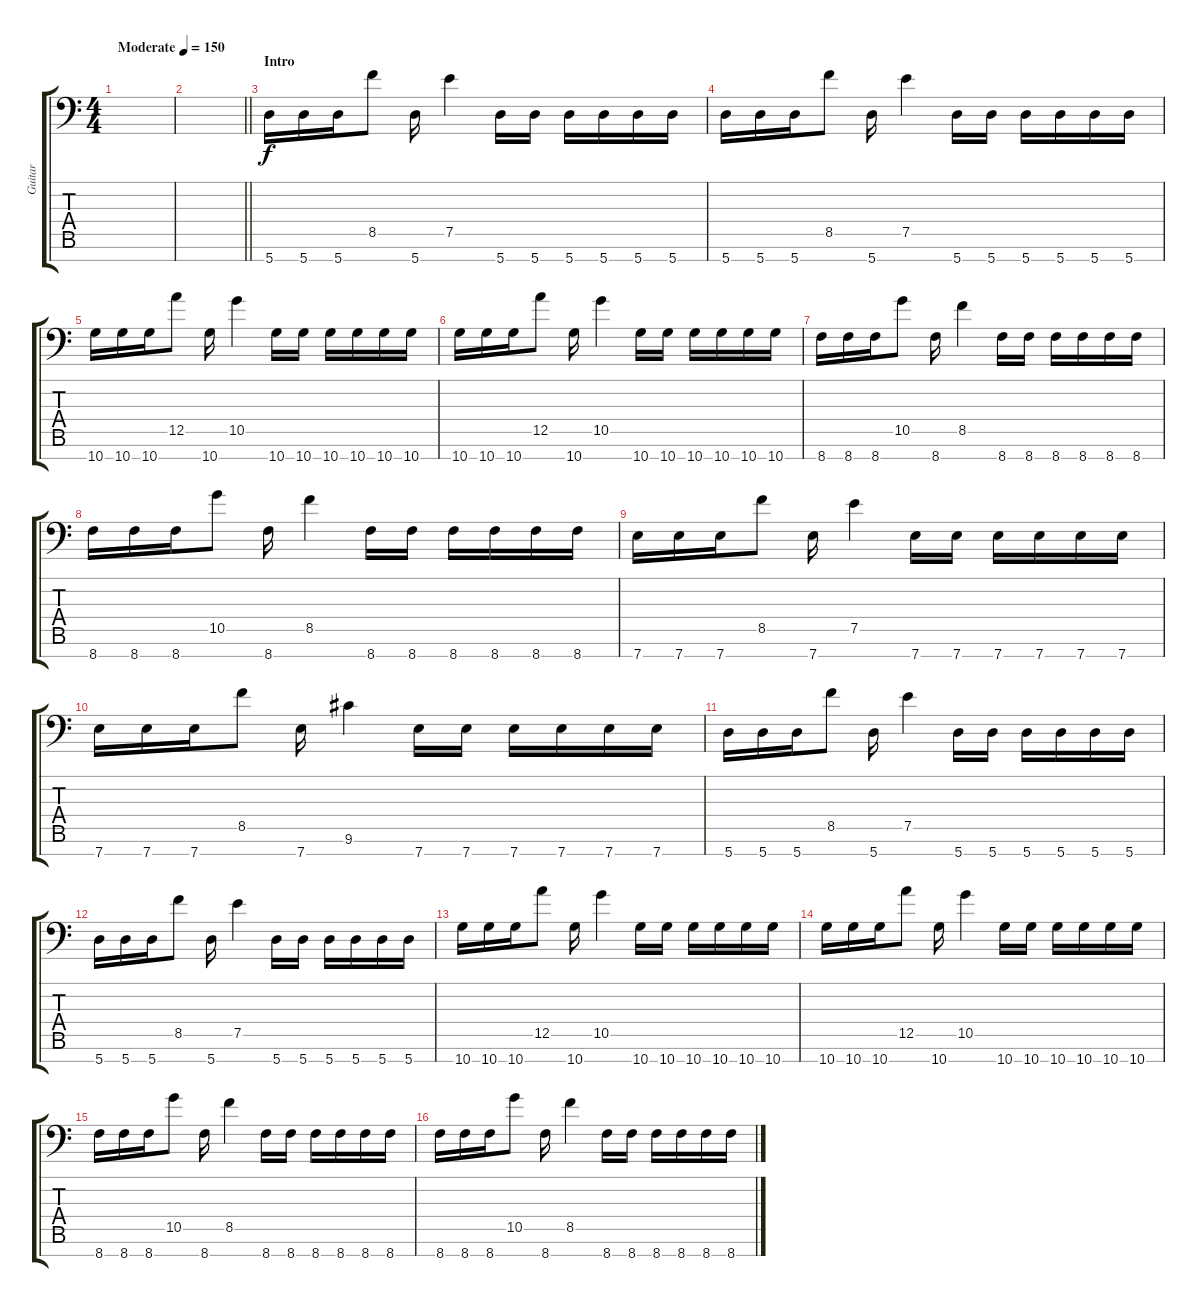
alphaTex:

\track ("Guitar" "Guitar") {instrument distortionguitar}
\staff {score tabs}
\tuning (E4 B3 G3 D3 A2 E2 A1) {hide}
\ts (4 4)
\tempo (150 "Moderate")
\clef f4
\ks c
|
\barLineRight lightlight
|
\section ("" "Intro")
5.7.16 5.7.16 5.7.16 8.5.8 5.7.16 7.5.4 5.7.16 5.7.16 5.7.16 5.7.16 5.7.16 5.7.16 |
5.7.16 5.7.16 5.7.16 8.5.8 5.7.16 7.5.4 5.7.16 5.7.16 5.7.16 5.7.16 5.7.16 5.7.16 |
10.7.16 10.7.16 10.7.16 12.5.8 10.7.16 10.5.4 10.7.16 10.7.16 10.7.16 10.7.16 10.7.16 10.7.16 |
10.7.16 10.7.16 10.7.16 12.5.8 10.7.16 10.5.4 10.7.16 10.7.16 10.7.16 10.7.16 10.7.16 10.7.16 |
8.7.16 8.7.16 8.7.16 10.5.8 8.7.16 8.5.4 8.7.16 8.7.16 8.7.16 8.7.16 8.7.16 8.7.16 |
8.7.16 8.7.16 8.7.16 10.5.8 8.7.16 8.5.4 8.7.16 8.7.16 8.7.16 8.7.16 8.7.16 8.7.16 |
7.7.16 7.7.16 7.7.16 8.5.8 7.7.16 7.5.4 7.7.16 7.7.16 7.7.16 7.7.16 7.7.16 7.7.16 |
7.7.16 7.7.16 7.7.16 8.5.8 7.7.16 9.6.4 7.7.16 7.7.16 7.7.16 7.7.16 7.7.16 7.7.16 |
5.7.16 5.7.16 5.7.16 8.5.8 5.7.16 7.5.4 5.7.16 5.7.16 5.7.16 5.7.16 5.7.16 5.7.16 |
5.7.16 5.7.16 5.7.16 8.5.8 5.7.16 7.5.4 5.7.16 5.7.16 5.7.16 5.7.16 5.7.16 5.7.16 |
10.7.16 10.7.16 10.7.16 12.5.8 10.7.16 10.5.4 10.7.16 10.7.16 10.7.16 10.7.16 10.7.16 10.7.16 |
10.7.16 10.7.16 10.7.16 12.5.8 10.7.16 10.5.4 10.7.16 10.7.16 10.7.16 10.7.16 10.7.16 10.7.16 |
8.7.16 8.7.16 8.7.16 10.5.8 8.7.16 8.5.4 8.7.16 8.7.16 8.7.16 8.7.16 8.7.16 8.7.16 |
8.7.16 8.7.16 8.7.16 10.5.8 8.7.16 8.5.4 8.7.16 8.7.16 8.7.16 8.7.16 8.7.16 8.7.16
